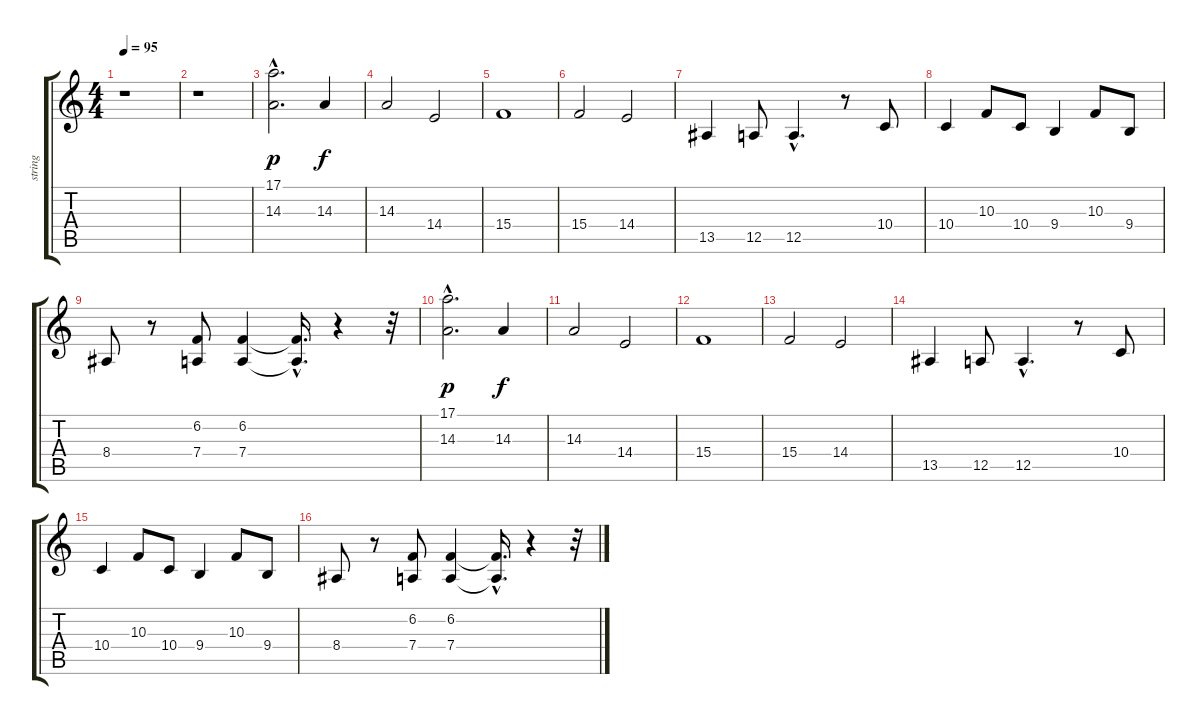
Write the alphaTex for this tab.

\track ("string" "string") {instrument viola}
\staff {score tabs}
\tuning (E4 B3 G3 D3 A2 E2) {hide}
\ts (4 4)
\tempo 95
\clef g2
\ks c
r.1{dy p instrument viola} |
r.1 |
(17.1 14.3{hac}).2{d} 14.3.4{dy f} |
14.3.2 14.4.2 |
15.4.1 |
15.4.2 14.4.2 |
13.5.4 12.5.8 12.5{hac}.4{d} r.8 10.4.8 |
10.4.4 10.3.8 10.4.8 9.4.4 10.3.8 9.4.8 |
8.4.8 r.8 (6.2 7.4).8 (6.2 7.4).4 (6.2{hac t} 7.4{hac t}).16{d} r.4 r.32 |
(17.1 14.3{hac}).2{d dy p} 14.3.4{dy f} |
14.3.2 14.4.2 |
15.4.1 |
15.4.2 14.4.2 |
13.5.4 12.5.8 12.5{hac}.4{d} r.8 10.4.8 |
10.4.4 10.3.8 10.4.8 9.4.4 10.3.8 9.4.8 |
8.4.8 r.8 (6.2 7.4).8 (6.2 7.4).4 (6.2{hac t} 7.4{hac t}).16{d} r.4 r.32
